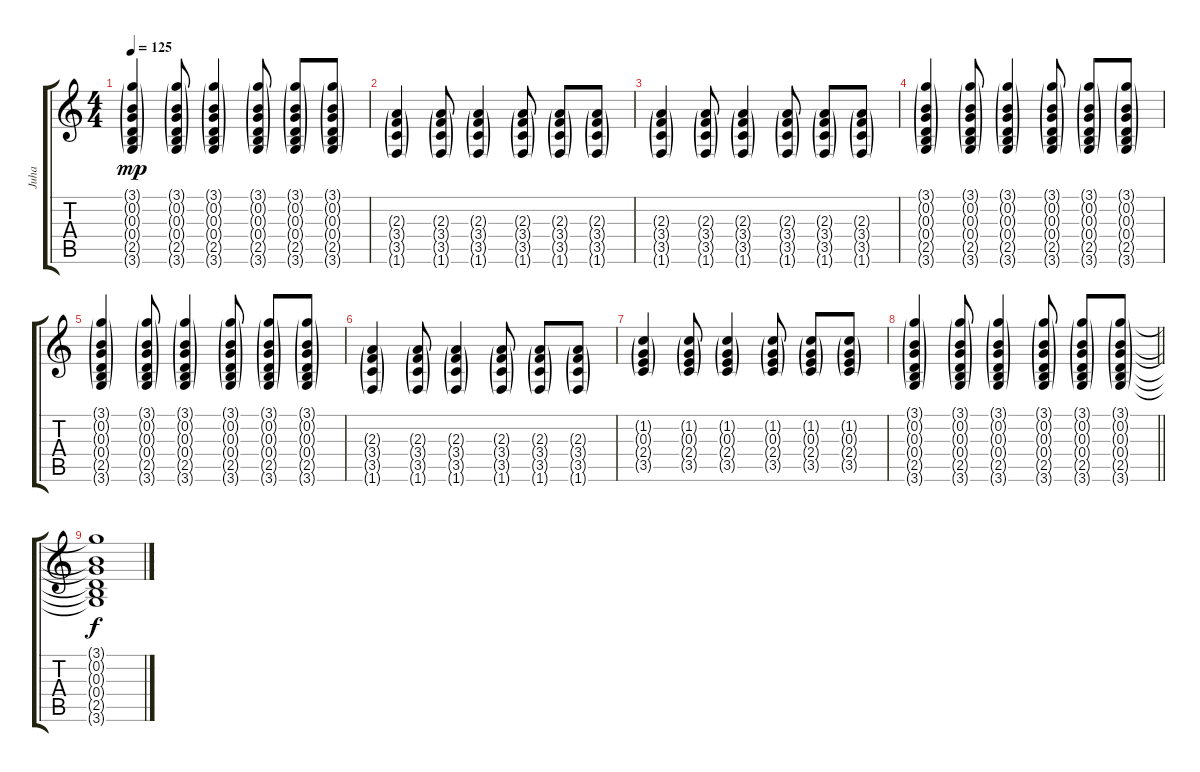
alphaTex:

\track ("Juha" "Juha") {instrument electricguitarclean}
\staff {score tabs}
\tuning (E4 B3 G3 D3 A2 E2) {hide}
\ts (4 4)
\tempo 125
\clef g2
\ks c
(3.1{g} 0.2{g} 0.3{g} 0.4{g} 2.5{g} 3.6{g}).4{dy mp} (3.1{g} 0.2{g} 0.3{g} 0.4{g} 2.5{g} 3.6{g}).8 (3.1{g} 0.2{g} 0.3{g} 0.4{g} 2.5{g} 3.6{g}).4 (3.1{g} 0.2{g} 0.3{g} 0.4{g} 2.5{g} 3.6{g}).8 (3.1{g} 0.2{g} 0.3{g} 0.4{g} 2.5{g} 3.6{g}).8 (3.1{g} 0.2{g} 0.3{g} 0.4{g} 2.5{g} 3.6{g}).8 |
(2.3{g} 3.4{g} 3.5{g} 1.6{g}).4 (2.3{g} 3.4{g} 3.5{g} 1.6{g}).8 (2.3{g} 3.4{g} 3.5{g} 1.6{g}).4 (2.3{g} 3.4{g} 3.5{g} 1.6{g}).8 (2.3{g} 3.4{g} 3.5{g} 1.6{g}).8 (2.3{g} 3.4{g} 3.5{g} 1.6{g}).8 |
(2.3{g} 3.4{g} 3.5{g} 1.6{g}).4 (2.3{g} 3.4{g} 3.5{g} 1.6{g}).8 (2.3{g} 3.4{g} 3.5{g} 1.6{g}).4 (2.3{g} 3.4{g} 3.5{g} 1.6{g}).8 (2.3{g} 3.4{g} 3.5{g} 1.6{g}).8 (2.3{g} 3.4{g} 3.5{g} 1.6{g}).8 |
(3.1{g} 0.2{g} 0.3{g} 0.4{g} 2.5{g} 3.6{g}).4 (3.1{g} 0.2{g} 0.3{g} 0.4{g} 2.5{g} 3.6{g}).8 (3.1{g} 0.2{g} 0.3{g} 0.4{g} 2.5{g} 3.6{g}).4 (3.1{g} 0.2{g} 0.3{g} 0.4{g} 2.5{g} 3.6{g}).8 (3.1{g} 0.2{g} 0.3{g} 0.4{g} 2.5{g} 3.6{g}).8 (3.1{g} 0.2{g} 0.3{g} 0.4{g} 2.5{g} 3.6{g}).8 |
(3.1{g} 0.2{g} 0.3{g} 0.4{g} 2.5{g} 3.6{g}).4{volume 8} (3.1{g} 0.2{g} 0.3{g} 0.4{g} 2.5{g} 3.6{g}).8 (3.1{g} 0.2{g} 0.3{g} 0.4{g} 2.5{g} 3.6{g}).4 (3.1{g} 0.2{g} 0.3{g} 0.4{g} 2.5{g} 3.6{g}).8 (3.1{g} 0.2{g} 0.3{g} 0.4{g} 2.5{g} 3.6{g}).8 (3.1{g} 0.2{g} 0.3{g} 0.4{g} 2.5{g} 3.6{g}).8 |
(2.3{g} 3.4{g} 3.5{g} 1.6{g}).4{volume 6} (2.3{g} 3.4{g} 3.5{g} 1.6{g}).8 (2.3{g} 3.4{g} 3.5{g} 1.6{g}).4 (2.3{g} 3.4{g} 3.5{g} 1.6{g}).8 (2.3{g} 3.4{g} 3.5{g} 1.6{g}).8 (2.3{g} 3.4{g} 3.5{g} 1.6{g}).8 |
(1.2{g} 0.3{g} 2.4{g} 3.5{g}).4{volume 4} (1.2{g} 0.3{g} 2.4{g} 3.5{g}).8 (1.2{g} 0.3{g} 2.4{g} 3.5{g}).4 (1.2{g} 0.3{g} 2.4{g} 3.5{g}).8 (1.2{g} 0.3{g} 2.4{g} 3.5{g}).8 (1.2{g} 0.3{g} 2.4{g} 3.5{g}).8 |
\barLineRight lightlight
(3.1{g} 0.2{g} 0.3{g} 0.4{g} 2.5{g} 3.6{g}).4{volume 2} (3.1{g} 0.2{g} 0.3{g} 0.4{g} 2.5{g} 3.6{g}).8 (3.1{g} 0.2{g} 0.3{g} 0.4{g} 2.5{g} 3.6{g}).4 (3.1{g} 0.2{g} 0.3{g} 0.4{g} 2.5{g} 3.6{g}).8 (3.1{g} 0.2{g} 0.3{g} 0.4{g} 2.5{g} 3.6{g}).8 (3.1{g} 0.2{g} 0.3{g} 0.4{g} 2.5{g} 3.6{g}).8 |
(3.1{t} 0.2{t} 0.3{t} 0.4{t} 2.5{t} 3.6{t}).1{dy f}
